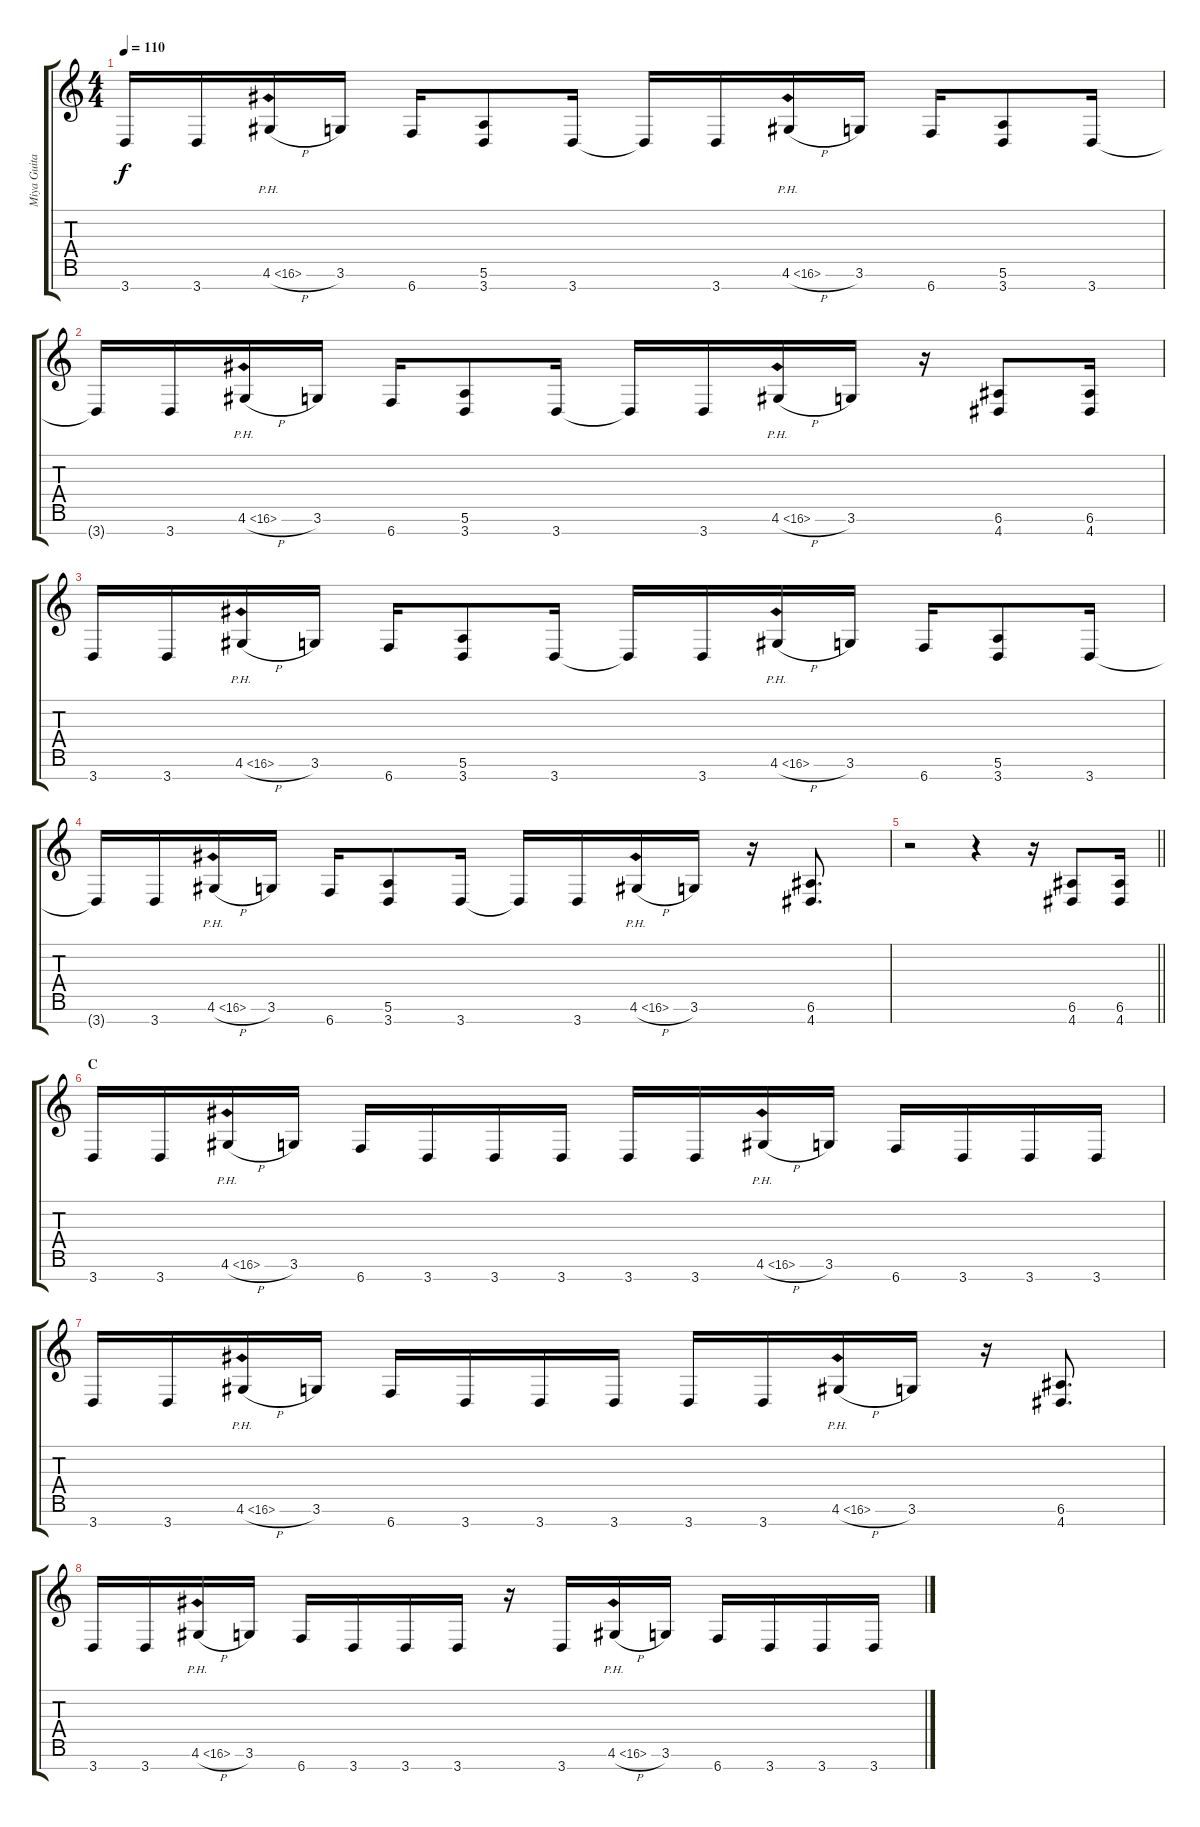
\track ("Miya Guitar I" "Miya Guita") {instrument distortionguitar}
\staff {score tabs}
\tuning (E4 B3 G3 D3 A2 E2 B1) {hide}
\ts (4 4)
\tempo 110
\clef g2
\ks c
3.7.16{dy f} 3.7.16 4.6{ph 12 h}.16 3.6.16 6.7.16 (5.6 3.7).8 3.7.16 3.7{t}.16 3.7.16 4.6{ph 12 h}.16 3.6.16 6.7.16 (5.6 3.7).8 3.7.16 |
3.7{t}.16 3.7.16 4.6{ph 12 h}.16 3.6.16 6.7.16 (5.6 3.7).8 3.7.16 3.7{t}.16 3.7.16 4.6{ph 12 h}.16 3.6.16 r.16 (6.6 4.7).8 (6.6 4.7).16 |
3.7.16 3.7.16 4.6{ph 12 h}.16 3.6.16 6.7.16 (5.6 3.7).8 3.7.16 3.7{t}.16 3.7.16 4.6{ph 12 h}.16 3.6.16 6.7.16 (5.6 3.7).8 3.7.16 |
3.7{t}.16 3.7.16 4.6{ph 12 h}.16 3.6.16 6.7.16 (5.6 3.7).8 3.7.16 3.7{t}.16 3.7.16 4.6{ph 12 h}.16 3.6.16 r.16 (6.6 4.7).8{d} |
\barLineRight lightlight
r.2 r.4 r.16 (6.6 4.7).8 (6.6 4.7).16 |
\section ("" "C")
3.7.16 3.7.16 4.6{ph 12 h}.16 3.6.16 6.7.16 3.7.16 3.7.16 3.7.16 3.7.16 3.7.16 4.6{ph 12 h}.16 3.6.16 6.7.16 3.7.16 3.7.16 3.7.16 |
3.7.16 3.7.16 4.6{ph 12 h}.16 3.6.16 6.7.16 3.7.16 3.7.16 3.7.16 3.7.16 3.7.16 4.6{ph 12 h}.16 3.6.16 r.16 (6.6 4.7).8{d} |
3.7.16 3.7.16 4.6{ph 12 h}.16 3.6.16 6.7.16 3.7.16 3.7.16 3.7.16 r.16 3.7.16 4.6{ph 12 h}.16 3.6.16 6.7.16 3.7.16 3.7.16 3.7.16
